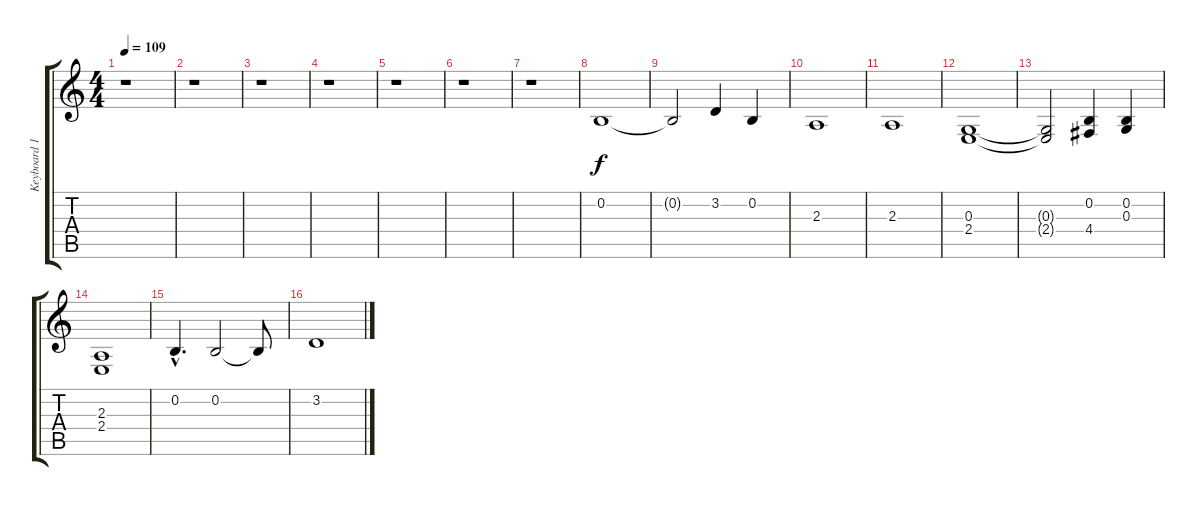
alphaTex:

\track ("Keyboard 1" "Keyboard 1") {instrument stringensemble1}
\staff {score tabs}
\tuning (E4 B3 G3 D3 A2 E2) {hide}
\ts (4 4)
\tempo 109
\clef g2
\ks c
r.1{dy f} |
r.1 |
r.1 |
r.1 |
r.1 |
r.1 |
r.1 |
0.2.1{instrument stringensemble1} |
0.2{t}.2 3.2.4 0.2.4 |
2.3.1 |
2.3.1 |
(0.3 2.4).1 |
(0.3{t} 2.4{t}).2 (0.2 4.4).4 (0.2 0.3).4 |
(2.3 2.4).1 |
0.2{hac}.4{d} 0.2.2 0.2{t}.8 |
3.2.1
